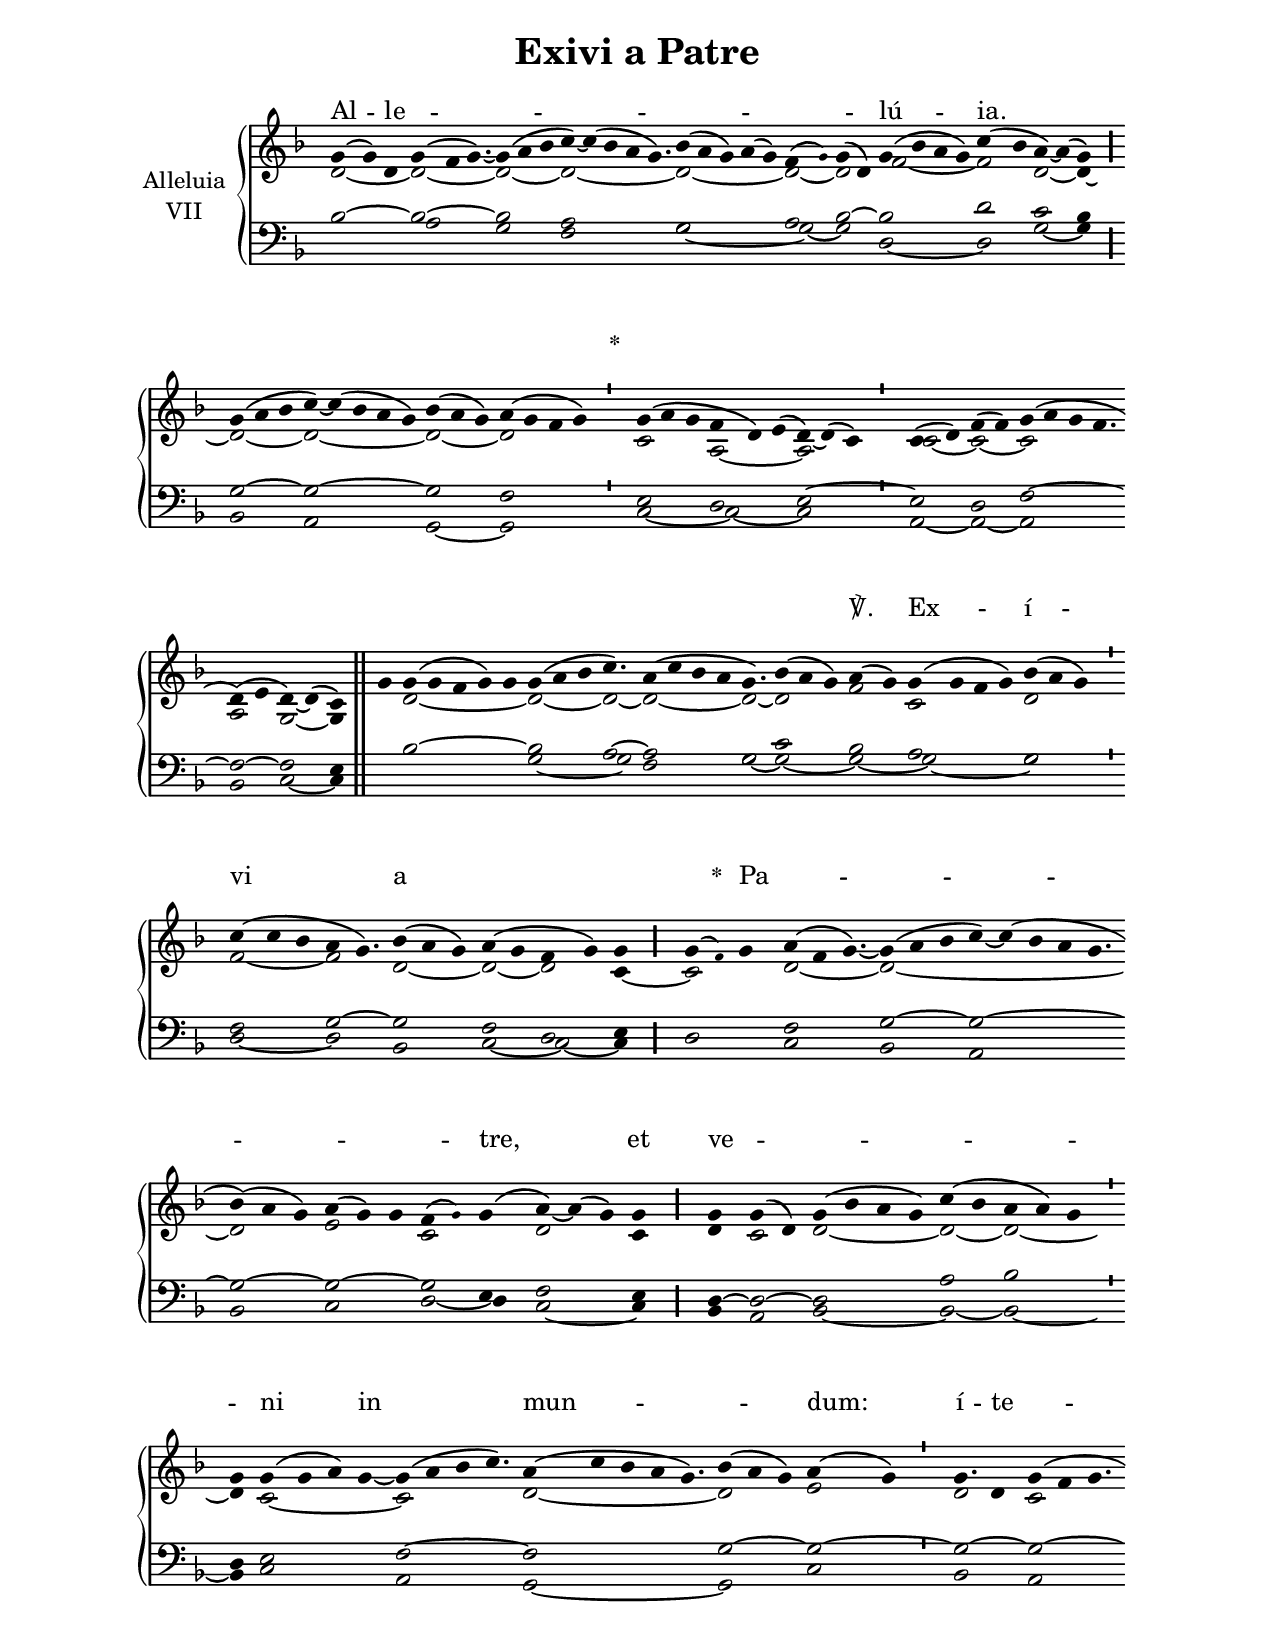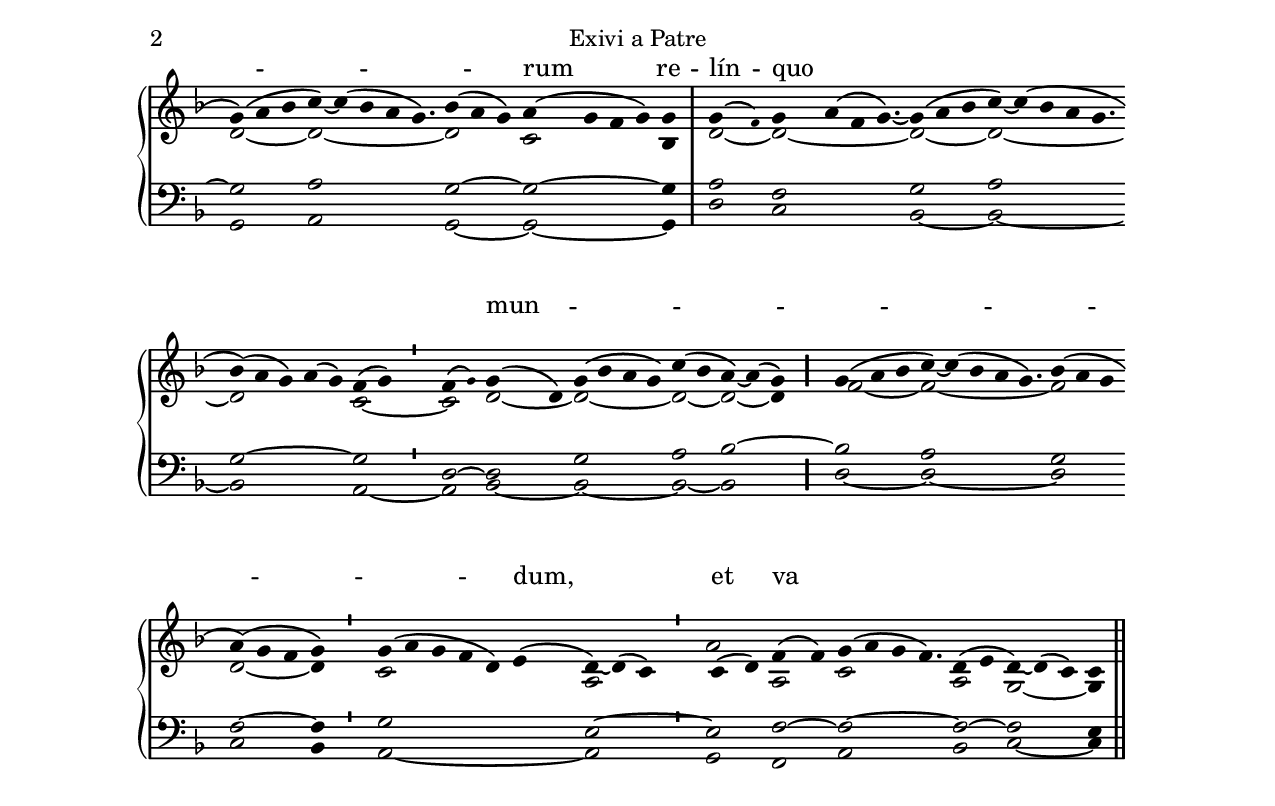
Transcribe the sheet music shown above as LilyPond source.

\version "2.18"
\include "gregorian.ly"
\include "noh2.ily"


%Page reference: page ii.57
%(volume.page)

global = {
 \key c \mixolydian
 \cadenzaOn 
}

\header {
  title = \markup \center-column {"Exivi a Patre" \vspace #1 }
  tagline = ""
  composer = ""
}

\paper {
 #(include-special-characters)
  oddHeaderMarkup = \markup \fill-line {
    \line {}
    \center-column {
      \on-the-fly #first-page     " "
      \on-the-fly #not-first-page "Exivi a Patre"
    }
    \line { \on-the-fly #print-page-number-check-first \fromproperty #'page:page-number-string }
  }
  evenHeaderMarkup = \markup \fill-line {
    \line { \on-the-fly #print-page-number-check-first \fromproperty #'page:page-number-string }
    \center-column { "Exivi a Patre" }
    \line {}
  }
}

chantText = \lyricmode {
Al -- le -- _ _ _ _ _ lú -- ia. _ _ _ 
\set stanza = " * " 
_ _ _ _ _ _ _ _ _ _ _ ℣. 
Ex -- í -- vi a _ _ _ 
\set stanza = " * " Pa -- _ _ _ _ tre, 
et ve -- _ _ _ _ _ ni in mun -- _ dum: 
í -- te -- _ _ rum re -- lín -- quo _ _ _ _ mun -- _ _ _ _ _ dum, 
et va -- _ _ _ _ _ do 
\set stanza = " * " ad Pa -- _ _ _ 
_ _ _ _ _ _ _ _ _ _ _ _ trem. }

chantMusic = {
\tieDown   g'4 ( g'4) d'4 g'4 ( f'4 g'4.) ~ g'4 ( a'4 bes'4 c''4) ~ c''4 ( bes'4 a'4 g'4.) bes'4 ( a'4 g'4) a'4 ( g'4) f'4 ( \once \tweak #'font-size #-4 g' ) g'4 ( d'4) g'4 ( bes'4 a'4 g'4) c''4 ( bes'4 a'4) ~ a'4 ( g'4) \divisioMaior \forceBreak

 g'4 ( a'4 bes'4 c''4) ~ c''4 ( bes'4 a'4 g'4) bes'4 ( a'4 g'4) a'4 ( g'4 f'4 g'4) \divisioMinima
 g'4 ( a'4 g'4 f'4 d'4) e'4 ( d'4) ~ d'4 ( c'4) \divisioMinima
 c'4 ( d'4) f'4 ( f'4) g'4 ( a'4 g'4 f'4. \forceBreak
) d'4 ( e'4 d'4) ~ d'4 ( c'4) \finalis
 g'4 g'4 ( g'4 f'4 g'4) g'4 g'4 ( a'4 bes'4 c''4.) a'4 ( c''4 bes'4 a'4 g'4.) bes'4 ( a'4 g'4) a'4 ( g'4)  g'4 ( g'4 f'4 g'4) bes'4 ( a'4 g'4) \divisioMinima \forceBreak

 c''4 ( c''4 bes'4 a'4 g'4.) bes'4 ( a'4 g'4) a'4 ( g'4 f'4 g'4) g'4 \divisioMaior
 g'4 ( \once \tweak #'font-size #-4 f' ) g'4 a'4 ( f'4 g'4.) ~ g'4 ( a'4 bes'4 c''4) ~ c''4 ( bes'4 a'4 g'4. \forceBreak
) bes'4 ( a'4 g'4) a'4 ( g'4) g'4 f'4 ( \once \tweak #'font-size #-4 g' ) g'4 ( a'4) ~ a'4 ( g'4) g'4 \divisioMaior
 g'4 g'4 ( d'4) g'4 ( bes'4 a'4 g'4) c''4 ( bes'4 a'4 a'4) g'4 \divisioMinima \forceBreak

 g'4 g'4 ( g'4 a'4) g'4 ~ g'4 ( a'4 bes'4 c''4.) a'4 ( c''4 bes'4 a'4 g'4.) bes'4 ( a'4 g'4) a'4 ( g'4) \divisioMinima
 g'4. d'4 g'4 ( f'4 g'4. \forceBreak
) ~ g'4 ( a'4 bes'4 c''4) ~ c''4 ( bes'4 a'4 g'4.) bes'4 ( a'4 g'4) a'4 ( g'4 f'4 g'4) g'4 \divisioMaxima
 g'4 ( \once \tweak #'font-size #-4 f' ) g'4 a'4 ( f'4 g'4.) ~ g'4 ( a'4 bes'4 c''4) ~ c''4 ( bes'4 a'4 g'4. \forceBreak
) bes'4 ( a'4 g'4) a'4 ( g'4) f'4 ( g'4) \divisioMinima
 f'4 ( \once \tweak #'font-size #-4 g' ) g'4 ( d'4) g'4 ( bes'4 a'4 g'4) c''4 ( bes'4 a'4) ~ a'4 ( g'4) \divisioMaior
 g'4 ( a'4 bes'4 c''4) ~ c''4 ( bes'4 a'4 g'4.) bes'4 ( a'4 g'4 \forceBreak
) a'4 ( g'4 f'4 g'4) \divisioMinima
 g'4 ( a'4 g'4 f'4 d'4) e'4 ( d'4) ~ d'4 ( c'4) \divisioMinima
 c'4 ( d'4) f'4 ( f'4) g'4 ( a'4 g'4 f'4.) d'4 ( e'4 d'4) ~ d'4 ( c'4) c'4 \finalis

}

altoMusic = {
d'2*3/2 ~ d'2*7/4 ~ d'2*3/2 ~ d'2*11/4 ~ d'2*5/2 ~ d'2 ~ d'2 f'2*4/2 ~ f'2 d'2 ~ d'4 ~ \divisioMaior
d'2*3/2 ~ d'2*5/2 ~ d'2*3/2 ~ d'2*4/2 \divisioMinima
c'2*3/2 a2*3/2 ~ a2*3/2 \divisioMinima
c'2 ~ c'2 ~ c'2*9/4 a2 g2 ~ g4 \finalis
r4 d'2*5/2 ~ d'2*3/2 ~ d'2*3/4 ~ d'2*4/2 ~ d'2*3/4 ~ d'2*3/2 f'2 c'2*4/2 d'2*3/2 \divisioMinima
f'2*3/2 ~ f'2*5/4 d'2*3/2 ~ d'2 ~ d'2 c'4 ~ \divisioMaior
c'2*3/2 d'2*7/4 ~ d'2*17/4 ~ d'2*3/2 e'2*3/2 c'2*3/2 d'2*3/2 c'4 \divisioMaior
d'4 c'2 d'2*4/2 ~ d'2 ~ d'2*3/2 ~ \divisioMinima
d'4 c'2*4/2 ~ c'2*9/4 d'2*11/4 ~ d'2*3/2 e'2 \divisioMinima
d'2*5/4 c'2*7/4 d'2*3/2 ~ d'2*11/4 ~ d'2*3/2 c'2*4/2 bes4 \divisioMaxima
d'2 ~ d'2*9/4 ~ d'2*3/2 ~ d'2*11/4 ~ d'2*5/2 c'2 ~ \divisioMinima
c'2 d'2 ~ d'2*4/2 ~ d'2 ~ d'2 ~ d'4 \divisioMaior
f'2*3/2 ~ f'2*11/4 ~ f'2*3/2 d'2*3/2 ~ d'4 \divisioMinima
c'2*6/2 a2*3/2 \divisioMinima
a'2 a2 c'2*9/4 a2 g2*3/2 ~ g4 \finalis
}

tenorMusic = {
bes2*3/2 ~ bes2*7/4 ~ bes2*3/2 a2*11/4 g2*5/2 a2 bes2 ~ bes2*4/2 d'2 c'2 bes4 \divisioMaior
g2*3/2 ~ g2*5/2 ~ g2*3/2 f2*4/2 \divisioMinima
e2*3/2 d2*3/2 e2*3/2 ~ \divisioMinima
e2 d2 f2*9/4 ~ f2 ~ f2 e4 \finalis
r4 bes2*5/2 ~ bes2*3/2 a2*3/4 ~ a2*4/2 g2*3/4 c'2*3/2 bes2 a2*4/2 g2*3/2 \divisioMinima
f2*3/2 g2*5/4 ~ g2*3/2 f2 d2 e4 \divisioMaior
d2*3/2 f2*7/4 g2*3/2 ~ g2*11/4 ~ g2*3/2 ~ g2*3/2 ~ g2 e4 f2*3/2 e4 \divisioMaior
d4 ~ d2 ~ d2*4/2 a2 bes2*3/2 \divisioMinima
d4 e2*4/2 f2*9/4 ~ f2*11/4 g2*3/2 ~ g2 ~ \divisioMinima
g2*5/4 ~ g2*7/4 ~ g2*3/2 a2*11/4 g2*3/2 ~ g2*4/2 ~ g4 \divisioMaxima
a2 f2*9/4 g2*3/2 a2*11/4 g2*5/2 ~ g2 \divisioMinima
d2 ~ d2 g2*4/2 a2 bes2*3/2 ~ \divisioMaior
bes2*3/2 a2*11/4 g2*3/2 f2*3/2 ~ f4 \divisioMinima
g2*6/2 e2*3/2 ~ \divisioMinima
e2 f2 ~ f2*9/4 ~ f2 ~ f2*3/2 e4 \finalis
}

bassMusic = {
r2*3/2 a2*7/4 g2*3/2 f2*11/4 g2*5/2 ~ g2 ~ g2 d2*4/2 ~ d2 g2 ~ g4 \divisioMaior
bes,2*3/2 a,2*5/2 g,2*3/2 ~ g,2*4/2 \divisioMinima
c2*3/2 ~ c2*3/2 ~ c2*3/2 \divisioMinima
a,2 ~ a,2 ~ a,2*9/4 bes,2 c2 ~ c4 \finalis
r2*6/2 g2*3/2 ~ g2*3/4 f2*4/2 g2*3/4 ~ g2*3/2 ~ g2 ~ g2*4/2 ~ g2*3/2 \divisioMinima
d2*3/2 ~ d2*5/4 bes,2*3/2 c2 ~ c2 ~ c4 \divisioMaior
r2*3/2 c2*7/4 bes,2*3/2 a,2*11/4 bes,2*3/2 c2*3/2 d2 ~ d4 c2*3/2 ~ c4 \divisioMaior
bes,4 a,2 bes,2*4/2 ~ bes,2 ~ bes,2*3/2 ~ \divisioMinima
bes,4 c2*4/2 a,2*9/4 g,2*11/4 ~ g,2*3/2 c2 \divisioMinima
bes,2*5/4 a,2*7/4 g,2*3/2 a,2*11/4 g,2*3/2 ~ g,2*4/2 ~ g,4 \divisioMaxima
d2 c2*9/4 bes,2*3/2 ~ bes,2*11/4 ~ bes,2*5/2 a,2 ~ \divisioMinima
a,2 bes,2 ~ bes,2*4/2 ~ bes,2 ~ bes,2*3/2 \divisioMaior
d2*3/2 ~ d2*11/4 ~ d2*3/2 c2*3/2 bes,4 \divisioMinima
a,2*6/2 ~ a,2*3/2 \divisioMinima
g,2 f,2 a,2*9/4 bes,2 c2*3/2 ~ c4 \finalis
}

voiceLines = {
\voiceLineStyle


}

\score{
  <<
    \new GrandStaff <<
      \set GrandStaff.autoBeaming = ##f
      \set GrandStaff.instrumentName = \markup \center-column {
        "Alleluia"
        "VII"
      }
      \new Staff = up <<
        \new Voice = "chant" {
          \voiceOne \global \chantMusic
        }
        \new Voice {
          \voiceTwo \global \altoMusic
        }
      >>

      \new Staff = down <<
        \clef bass
        \new Voice {
          \voiceOne \global \tenorMusic
        }
        \new Voice {
          \voiceTwo \global \bassMusic
        }
	\new Voice {
        \voiceThree \global \voiceLines
        }
      >>
    >>
    \new Lyrics \lyricsto chant {
      \chantText
    }
  >>
  \layout{
  }
  \midi{
    \tempo 4 = 125
  }
}
